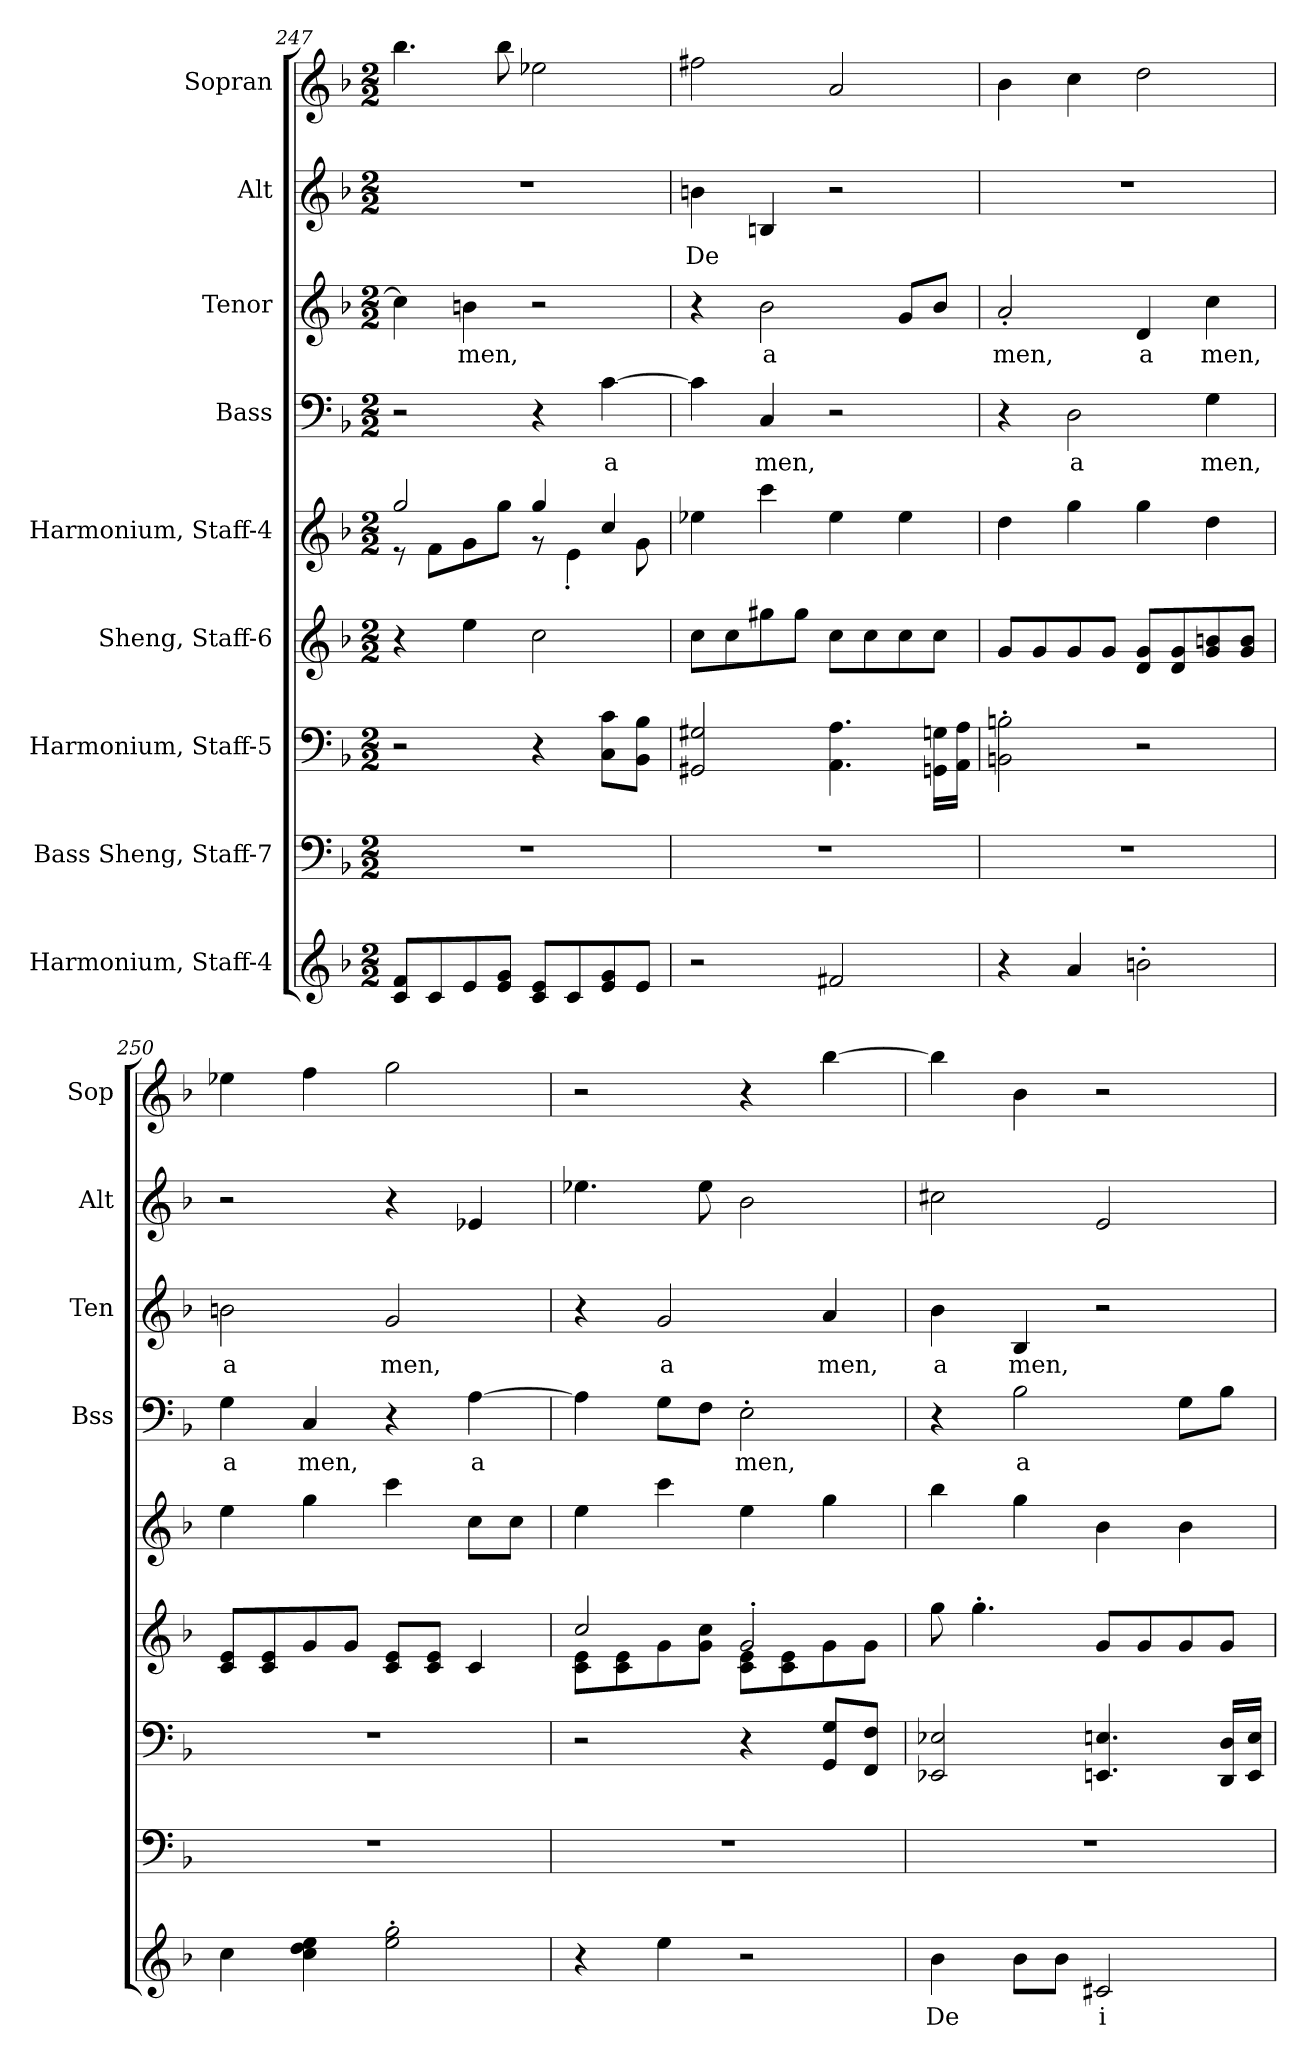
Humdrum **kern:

**kern	**text	**kern	**kern	**kern	**kern	**kern	**text	**kern	**text	**kern	**text	**kern
*part9	*part9	*part8	*part7	*part6	*part5	*part4	*part4	*part3	*part3	*part2	*part2	*part1
*staff9	*staff9	*staff8	*staff7	*staff6	*staff5	*staff4	*staff4	*staff3	*staff3	*staff2	*staff2	*staff1
*I"Harmonium, Staff-4	*	*I"Bass Sheng, Staff-7	*I"Harmonium, Staff-5	*I"Sheng, Staff-6	*I"Harmonium, Staff-4	*I"Bass	*	*I"Tenor	*	*I"Alt	*	*I"Sopran
*	*	*	*	*	*	*I'Bss	*	*I'Ten	*	*I'Alt	*	*I'Sop
*clefG2	*	*clefF4	*clefF4	*clefG2	*clefG2	*clefF4	*	*clefG2	*	*clefG2	*	*clefG2
*	*	*	*	*	*	*	*	*ITrd4c7	*	*ITrd2c3	*	*ITrd2c3
*k[b-]	*	*k[b-]	*k[b-]	*k[b-]	*k[b-]	*k[b-]	*	*k[b-e-]	*	*k[f#c#]	*	*k[f#c#]
*M2/2	*	*M2/2	*M2/2	*M2/2	*M2/2	*M2/2	*	*M2/2	*	*M2/2	*	*M2/2
=247	=247	=247	=247	=247	=247	=247	=247	=247	=247	=247	=247	=247
*	*	*	*	*	*^	*	*	*	*	*	*	*
8c/ 8f/L	.	1r	2r	4r	2gg/	8r	2r	.	4f\]	.	1r	.	4.gg\
8c/	.	.	.	.	.	8f\L	.	.	.	.	.	.	.
8e/	.	.	.	4ee\	.	8g\	.	.	4en\	men,	.	.	.
8e/ 8g/J	.	.	.	.	.	8gg\J	.	.	.	.	.	.	8gg\
8c/ 8e/L	.	.	4r	2cc\	4gg/	8r	4r	.	2r	.	.	.	2ccn\
8c/	.	.	.	.	.	4e'\	.	.	.	.	.	.	.
8e/ 8g/	.	.	8C\ 8c\L	.	4cc/	.	[4c\	a	.	.	.	.	.
8e/J	.	.	8BB-\ 8B-\J	.	.	8g\	.	.	.	.	.	.	.
*	*	*	*	*	*v	*v	*	*	*	*	*	*	*
=248	=248	=248	=248	=248	=248	=248	=248	=248	=248	=248	=248	=248
2r	.	1r	2GG#X/ 2G#X/	8cc\L	4ee-X\	4c\]	.	4r	.	4g#X\	De	2dd#X\
.	.	.	.	8cc\	.	.	.	.	.	.	.	.
.	.	.	.	8gg#X\	4ccc\	4C/	men,	2e-\	a	4G#X/	.	.
.	.	.	.	8gg#\J	.	.	.	.	.	.	.	.
2f#X/	.	.	4.AA\ 4.A\	8cc\L	4ee-\	2r	.	.	.	2r	.	2f#/
.	.	.	.	8cc\	.	.	.	.	.	.	.	.
.	.	.	.	8cc\	4ee-\	.	.	8c/L	.	.	.	.
.	.	.	16GGn\ 16Gn\LL	8cc\J	.	.	.	8e-/J	.	.	.	.
.	.	.	16AA\ 16A\JJ	.	.	.	.	.	.	.	.	.
=249	=249	=249	=249	=249	=249	=249	=249	=249	=249	=249	=249	=249
4r	.	1r	2BBn\' 2Bn\'	8g/L	4dd\	4r	.	2d'/	men,	1r	.	4g\
.	.	.	.	8g/	.	.	.	.	.	.	.	.
4a/	.	.	.	8g/	4gg\	2D\	a	.	.	.	.	4a\
.	.	.	.	8g/J	.	.	.	.	.	.	.	.
2bn'\	.	.	2r	8d/ 8g/L	4gg\	.	.	4G/	a	.	.	2b\
.	.	.	.	8d/ 8g/	.	.	.	.	.	.	.	.
.	.	.	.	8g/ 8bn/	4dd\	4G\	men,	4f\	men,	.	.	.
.	.	.	.	8g/ 8b/J	.	.	.	.	.	.	.	.
!!LO:PB:g=z
=250	=250	=250	=250	=250	=250	=250	=250	=250	=250	=250	=250	=250
4cc\	.	1r	1r	8c/ 8e/L	4ee\	4G\	a	2en\	a	2r	.	4ccn\
.	.	.	.	8c/ 8e/	.	.	.	.	.	.	.	.
4cc\ 4dd\ 4ee\	.	.	.	8g/	4gg\	4C/	men,	.	.	.	.	4dd\
.	.	.	.	8g/J	.	.	.	.	.	.	.	.
2ee\' 2gg\'	.	.	.	8c/ 8e/L	4ccc\	4r	.	2c/	men,	4r	.	2ee\
.	.	.	.	8c/ 8e/J	.	.	.	.	.	.	.	.
.	.	.	.	4c/	8cc\L	[4A\	a	.	.	4cn/	.	.
.	.	.	.	.	8cc\J	.	.	.	.	.	.	.
=251	=251	=251	=251	=251	=251	=251	=251	=251	=251	=251	=251	=251
*	*	*	*	*^	*	*	*	*	*	*	*	*
4r	.	1r	2r	2cc/	8c\ 8e\L	4ee\	4A\]	.	4r	.	4.ccn\	.	2r
.	.	.	.	.	8c\ 8e\	.	.	.	.	.	.	.	.
4ee\	.	.	.	.	8g\	4ccc\	8G\L	.	2c/	a	.	.	.
.	.	.	.	.	8g\ 8cc\J	.	8F\J	.	.	.	8cc\	.	.
2r	.	.	4r	2g'/	8c\ 8e\L	4ee\	2E'\	men,	.	.	2g\	.	4r
.	.	.	.	.	8c\ 8e\	.	.	.	.	.	.	.	.
.	.	.	8GG/ 8G/L	.	8g\	4gg\	.	.	4d/	men,	.	.	[4gg\
.	.	.	8FF/ 8F/J	.	8g\J	.	.	.	.	.	.	.	.
*	*	*	*	*v	*v	*	*	*	*	*	*	*	*
=252	=252	=252	=252	=252	=252	=252	=252	=252	=252	=252	=252	=252
4b-\	De	1r	2EE-X/ 2E-X/	8gg\	4bb-\	4r	.	4e-\	a	2a#X\	.	4gg\]
.	.	.	.	4.gg'\	.	.	.	.	.	.	.	.
8b-\L	.	.	.	.	4gg\	2B-\	a	4E-/	men,	.	.	4g\
8b-\J	.	.	.	.	.	.	.	.	.	.	.	.
2c#X/	i	.	4.EEn/ 4.En/	8g/L	4b-\	.	.	2r	.	2c#/	.	2r
.	.	.	.	8g/	.	.	.	.	.	.	.	.
.	.	.	.	8g/	4b-\	8G\L	.	.	.	.	.	.
.	.	.	16DD/ 16D/LL	8g/J	.	8B-\J	.	.	.	.	.	.
.	.	.	16EE/ 16E/JJ	.	.	.	.	.	.	.	.	.
=	=	=	=	=	=	=	=	=	=	=	=	=
*-	*-	*-	*-	*-	*-	*-	*-	*-	*-	*-	*-	*-
